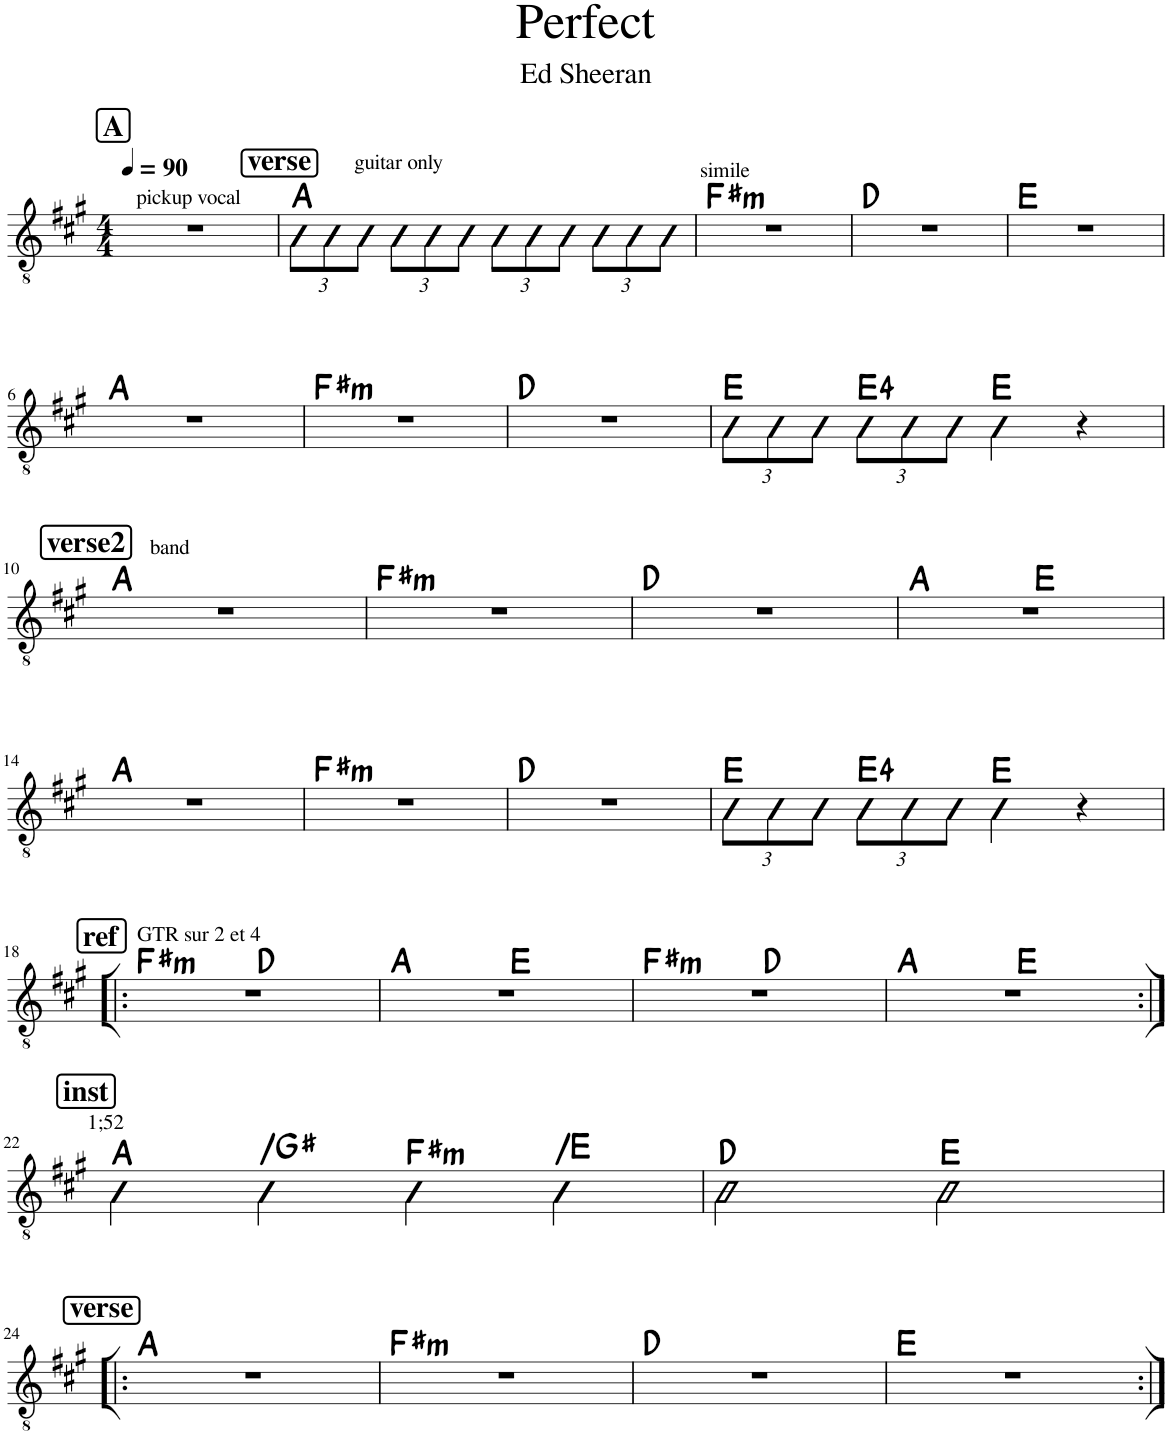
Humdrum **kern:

**kern	**harte
*part1	*part1
*staff1	*
*I"Classical Guitar	*
*I'Guit.	*
*clefGv2	*
*k[f#c#g#]	*
*M4/4	*
*MM90	*
!!LO:REH:place=s1:a:B:rj:fs=14:t=A
=1	=1
!LO:TX:a:t=pickup vocal	!
1r	.
!!LO:REH:place=s1:a:B:rj:fs=14:t=verse
=2	=2
*Xbrackettup	*
!LO:TX:a:t=guitar only	!
12A\L	A:maj
12A\	.
12A\J	.
12A\L	.
12A\	.
12A\J	.
12A\L	.
12A\	.
12A\J	.
12A\L	.
12A\	.
12A\J	.
=3	=3
!LO:TX:a:t=simile	!LO:H:kt=m
1r	F#:min
=4	=4
1r	D:maj
=5	=5
1r	E:maj
!!LO:LB:g=z
=6	=6
1r	A:maj
=7	=7
!	!LO:H:kt=m
1r	F#:min
=8	=8
1r	D:maj
=9	=9
12A\L	E:maj
12A\	.
12A\J	.
12A\L	E:maj(4)
12A\	.
12A\J	.
4E\	E:maj
4r	.
!!LO:LB:g=z
!!LO:REH:place=s1:a:B:rj:fs=14:t=verse2
=10	=10
!LO:TX:a:t=band	!
1r	A:maj
=11	=11
!	!LO:H:kt=m
1r	F#:min
=12	=12
1r	D:maj
=13	=13
*^	*
1r	2ryy	A:maj
.	2ryy	E:maj
*v	*v	*
!!LO:LB:g=z
=14	=14
1r	A:maj
=15	=15
!	!LO:H:kt=m
1r	F#:min
=16	=16
1r	D:maj
=17	=17
12A\L	E:maj
12A\	.
12A\J	.
12A\L	E:maj(4)
12A\	.
12A\J	.
4E\	E:maj
4r	.
!!LO:LB:g=z
!!LO:REH:place=s1:a:B:rj:fs=14:t=ref
=18!|:	=18!|:
!LO:TX:a:t=GTR sur 2 et 4	!LO:H:kt=m
*^	*
1r	2ryy	F#:min
.	2ryy	D:maj
=19	=19	=19
1r	2ryy	A:maj
.	2ryy	E:maj
=20	=20	=20
!	!	!LO:H:kt=m
1r	2ryy	F#:min
.	2ryy	D:maj
=21	=21	=21
1r	2ryy	A:maj
.	2ryy	E:maj
!!LO:LB:g=z	!!
!!LO:REH:place=s1:a:B:rj:fs=14:t=inst	!!
=22:|!	=22:|!	=22:|!
!LO:TX:a:t=1;52	!	!
*v	*v	*
4A\	A:maj
!	!LO:H:kt=N.C.
4G#\	N
!	!LO:H:kt=m
4F#\	F#:min
!	!LO:H:kt=N.C.
4E\	N
=23	=23
2D\	D:maj
2E\	E:maj
!!LO:LB:g=z
!!LO:REH:place=s1:a:B:rj:fs=14:t=verse
=24!|:	=24!|:
1r	A:maj
=25	=25
!	!LO:H:kt=m
1r	F#:min
=26	=26
1r	D:maj
=27	=27
1r	E:maj
=:|!	=:|!
*-	*-
